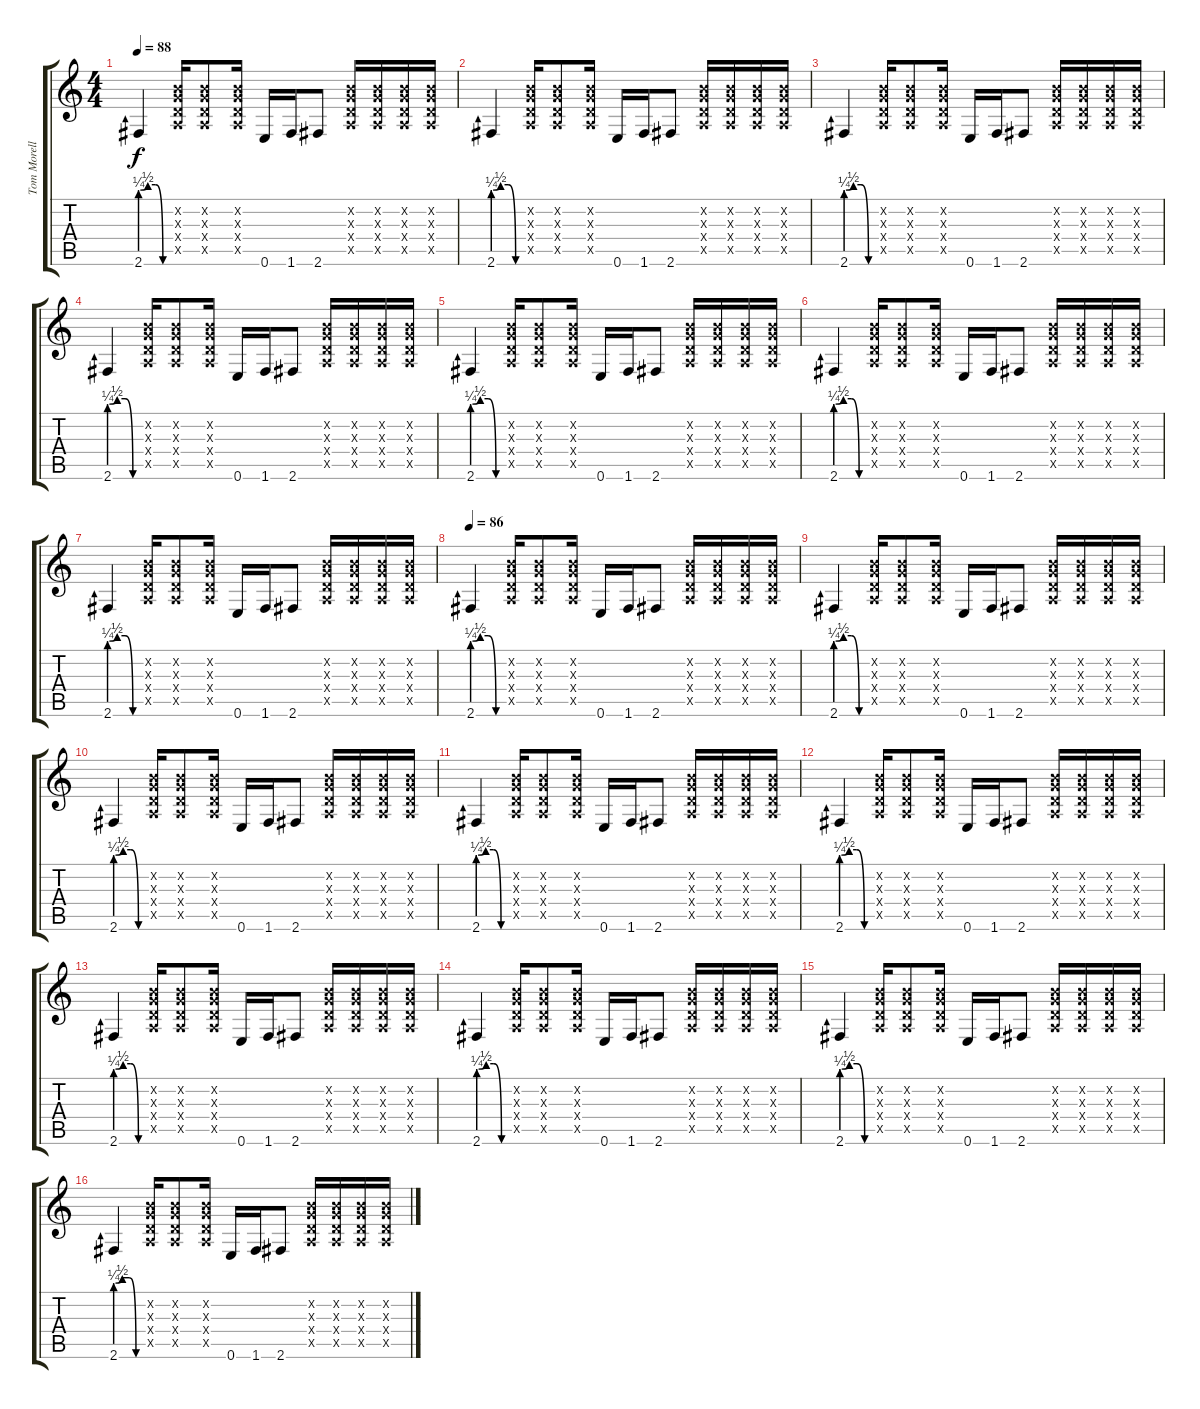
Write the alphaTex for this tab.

\track ("Tom Morello / Guitar" "Tom Morell") {instrument overdrivenguitar}
\staff {score tabs}
\tuning (E4 B3 G3 D3 A2 E2) {hide}
\ts (4 4)
\tempo 88
\clef g2
\ks c
2.6{be (custom 0 1 15 2 30 2 45 0 60 0)}.4{dy f} (0.2{x} 0.3{x} 0.4{x} 0.5{x}).16 (0.2{x} 0.3{x} 0.4{x} 0.5{x}).8 (0.2{x} 0.3{x} 0.4{x} 0.5{x}).16 0.6.16 1.6.16 2.6.8 (0.2{x} 0.3{x} 0.4{x} 0.5{x}).16 (0.2{x} 0.3{x} 0.4{x} 0.5{x}).16 (0.2{x} 0.3{x} 0.4{x} 0.5{x}).16 (0.2{x} 0.3{x} 0.4{x} 0.5{x}).16 |
2.6{be (custom 0 1 15 2 30 2 45 0 60 0)}.4 (0.2{x} 0.3{x} 0.4{x} 0.5{x}).16 (0.2{x} 0.3{x} 0.4{x} 0.5{x}).8 (0.2{x} 0.3{x} 0.4{x} 0.5{x}).16 0.6.16 1.6.16 2.6.8 (0.2{x} 0.3{x} 0.4{x} 0.5{x}).16 (0.2{x} 0.3{x} 0.4{x} 0.5{x}).16 (0.2{x} 0.3{x} 0.4{x} 0.5{x}).16 (0.2{x} 0.3{x} 0.4{x} 0.5{x}).16 |
2.6{be (custom 0 1 15 2 30 2 45 0 60 0)}.4 (0.2{x} 0.3{x} 0.4{x} 0.5{x}).16 (0.2{x} 0.3{x} 0.4{x} 0.5{x}).8 (0.2{x} 0.3{x} 0.4{x} 0.5{x}).16 0.6.16 1.6.16 2.6.8 (0.2{x} 0.3{x} 0.4{x} 0.5{x}).16 (0.2{x} 0.3{x} 0.4{x} 0.5{x}).16 (0.2{x} 0.3{x} 0.4{x} 0.5{x}).16 (0.2{x} 0.3{x} 0.4{x} 0.5{x}).16 |
2.6{be (custom 0 1 15 2 30 2 45 0 60 0)}.4 (0.2{x} 0.3{x} 0.4{x} 0.5{x}).16 (0.2{x} 0.3{x} 0.4{x} 0.5{x}).8 (0.2{x} 0.3{x} 0.4{x} 0.5{x}).16 0.6.16 1.6.16 2.6.8 (0.2{x} 0.3{x} 0.4{x} 0.5{x}).16 (0.2{x} 0.3{x} 0.4{x} 0.5{x}).16 (0.2{x} 0.3{x} 0.4{x} 0.5{x}).16 (0.2{x} 0.3{x} 0.4{x} 0.5{x}).16 |
2.6{be (custom 0 1 15 2 30 2 45 0 60 0)}.4 (0.2{x} 0.3{x} 0.4{x} 0.5{x}).16 (0.2{x} 0.3{x} 0.4{x} 0.5{x}).8 (0.2{x} 0.3{x} 0.4{x} 0.5{x}).16 0.6.16 1.6.16 2.6.8 (0.2{x} 0.3{x} 0.4{x} 0.5{x}).16 (0.2{x} 0.3{x} 0.4{x} 0.5{x}).16 (0.2{x} 0.3{x} 0.4{x} 0.5{x}).16 (0.2{x} 0.3{x} 0.4{x} 0.5{x}).16 |
2.6{be (custom 0 1 15 2 30 2 45 0 60 0)}.4 (0.2{x} 0.3{x} 0.4{x} 0.5{x}).16 (0.2{x} 0.3{x} 0.4{x} 0.5{x}).8 (0.2{x} 0.3{x} 0.4{x} 0.5{x}).16 0.6.16 1.6.16 2.6.8 (0.2{x} 0.3{x} 0.4{x} 0.5{x}).16 (0.2{x} 0.3{x} 0.4{x} 0.5{x}).16 (0.2{x} 0.3{x} 0.4{x} 0.5{x}).16 (0.2{x} 0.3{x} 0.4{x} 0.5{x}).16 |
2.6{be (custom 0 1 15 2 30 2 45 0 60 0)}.4 (0.2{x} 0.3{x} 0.4{x} 0.5{x}).16 (0.2{x} 0.3{x} 0.4{x} 0.5{x}).8 (0.2{x} 0.3{x} 0.4{x} 0.5{x}).16 0.6.16 1.6.16 2.6.8 (0.2{x} 0.3{x} 0.4{x} 0.5{x}).16 (0.2{x} 0.3{x} 0.4{x} 0.5{x}).16 (0.2{x} 0.3{x} 0.4{x} 0.5{x}).16 (0.2{x} 0.3{x} 0.4{x} 0.5{x}).16 |
\tempo 86
2.6{be (custom 0 1 15 2 30 2 45 0 60 0)}.4 (0.2{x} 0.3{x} 0.4{x} 0.5{x}).16 (0.2{x} 0.3{x} 0.4{x} 0.5{x}).8 (0.2{x} 0.3{x} 0.4{x} 0.5{x}).16 0.6.16 1.6.16 2.6.8 (0.2{x} 0.3{x} 0.4{x} 0.5{x}).16 (0.2{x} 0.3{x} 0.4{x} 0.5{x}).16 (0.2{x} 0.3{x} 0.4{x} 0.5{x}).16 (0.2{x} 0.3{x} 0.4{x} 0.5{x}).16 |
2.6{be (custom 0 1 15 2 30 2 45 0 60 0)}.4 (0.2{x} 0.3{x} 0.4{x} 0.5{x}).16 (0.2{x} 0.3{x} 0.4{x} 0.5{x}).8 (0.2{x} 0.3{x} 0.4{x} 0.5{x}).16 0.6.16 1.6.16 2.6.8 (0.2{x} 0.3{x} 0.4{x} 0.5{x}).16 (0.2{x} 0.3{x} 0.4{x} 0.5{x}).16 (0.2{x} 0.3{x} 0.4{x} 0.5{x}).16 (0.2{x} 0.3{x} 0.4{x} 0.5{x}).16 |
2.6{be (custom 0 1 15 2 30 2 45 0 60 0)}.4 (0.2{x} 0.3{x} 0.4{x} 0.5{x}).16 (0.2{x} 0.3{x} 0.4{x} 0.5{x}).8 (0.2{x} 0.3{x} 0.4{x} 0.5{x}).16 0.6.16 1.6.16 2.6.8 (0.2{x} 0.3{x} 0.4{x} 0.5{x}).16 (0.2{x} 0.3{x} 0.4{x} 0.5{x}).16 (0.2{x} 0.3{x} 0.4{x} 0.5{x}).16 (0.2{x} 0.3{x} 0.4{x} 0.5{x}).16 |
2.6{be (custom 0 1 15 2 30 2 45 0 60 0)}.4 (0.2{x} 0.3{x} 0.4{x} 0.5{x}).16 (0.2{x} 0.3{x} 0.4{x} 0.5{x}).8 (0.2{x} 0.3{x} 0.4{x} 0.5{x}).16 0.6.16 1.6.16 2.6.8 (0.2{x} 0.3{x} 0.4{x} 0.5{x}).16 (0.2{x} 0.3{x} 0.4{x} 0.5{x}).16 (0.2{x} 0.3{x} 0.4{x} 0.5{x}).16 (0.2{x} 0.3{x} 0.4{x} 0.5{x}).16 |
2.6{be (custom 0 1 15 2 30 2 45 0 60 0)}.4 (0.2{x} 0.3{x} 0.4{x} 0.5{x}).16 (0.2{x} 0.3{x} 0.4{x} 0.5{x}).8 (0.2{x} 0.3{x} 0.4{x} 0.5{x}).16 0.6.16 1.6.16 2.6.8 (0.2{x} 0.3{x} 0.4{x} 0.5{x}).16 (0.2{x} 0.3{x} 0.4{x} 0.5{x}).16 (0.2{x} 0.3{x} 0.4{x} 0.5{x}).16 (0.2{x} 0.3{x} 0.4{x} 0.5{x}).16 |
2.6{be (custom 0 1 15 2 30 2 45 0 60 0)}.4 (0.2{x} 0.3{x} 0.4{x} 0.5{x}).16 (0.2{x} 0.3{x} 0.4{x} 0.5{x}).8 (0.2{x} 0.3{x} 0.4{x} 0.5{x}).16 0.6.16 1.6.16 2.6.8 (0.2{x} 0.3{x} 0.4{x} 0.5{x}).16 (0.2{x} 0.3{x} 0.4{x} 0.5{x}).16 (0.2{x} 0.3{x} 0.4{x} 0.5{x}).16 (0.2{x} 0.3{x} 0.4{x} 0.5{x}).16 |
2.6{be (custom 0 1 15 2 30 2 45 0 60 0)}.4 (0.2{x} 0.3{x} 0.4{x} 0.5{x}).16 (0.2{x} 0.3{x} 0.4{x} 0.5{x}).8 (0.2{x} 0.3{x} 0.4{x} 0.5{x}).16 0.6.16 1.6.16 2.6.8 (0.2{x} 0.3{x} 0.4{x} 0.5{x}).16 (0.2{x} 0.3{x} 0.4{x} 0.5{x}).16 (0.2{x} 0.3{x} 0.4{x} 0.5{x}).16 (0.2{x} 0.3{x} 0.4{x} 0.5{x}).16 |
2.6{be (custom 0 1 15 2 30 2 45 0 60 0)}.4 (0.2{x} 0.3{x} 0.4{x} 0.5{x}).16 (0.2{x} 0.3{x} 0.4{x} 0.5{x}).8 (0.2{x} 0.3{x} 0.4{x} 0.5{x}).16 0.6.16 1.6.16 2.6.8 (0.2{x} 0.3{x} 0.4{x} 0.5{x}).16 (0.2{x} 0.3{x} 0.4{x} 0.5{x}).16 (0.2{x} 0.3{x} 0.4{x} 0.5{x}).16 (0.2{x} 0.3{x} 0.4{x} 0.5{x}).16 |
2.6{be (custom 0 1 15 2 30 2 45 0 60 0)}.4 (0.2{x} 0.3{x} 0.4{x} 0.5{x}).16 (0.2{x} 0.3{x} 0.4{x} 0.5{x}).8 (0.2{x} 0.3{x} 0.4{x} 0.5{x}).16 0.6.16 1.6.16 2.6.8 (0.2{x} 0.3{x} 0.4{x} 0.5{x}).16 (0.2{x} 0.3{x} 0.4{x} 0.5{x}).16 (0.2{x} 0.3{x} 0.4{x} 0.5{x}).16 (0.2{x} 0.3{x} 0.4{x} 0.5{x}).16
